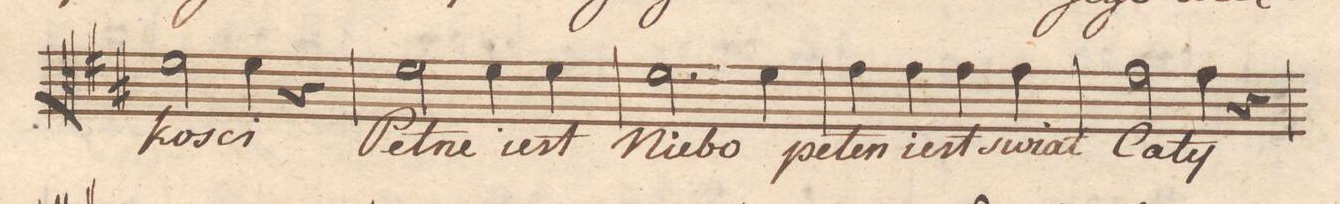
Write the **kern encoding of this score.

**kern	**text	**dynam
*I"Alto.	*	*
*clefC3	*	*
*k[f#c#]	*	*
*met(c|)	*	*
*M2/2	*	*
2f#\	-ko-	.
4f#\	-sci	.
4r	.	.
=111	=111	=111
2f#\	Peł-	.
4f#\	-ne	.
4f#\	iest	.
=112	=112	=112
2.f#\	Nie-	.
4f#\	-bo	.
=113	=113	=113
4g\	pe-	.
4g\	-łen	.
4g\	jest	.
4g\	swiat	.
=114	=114	=114
2g\	Ca-	.
4g\	-ły	.
4r	.	.
=115	=115	=115
*-	*-	*-
